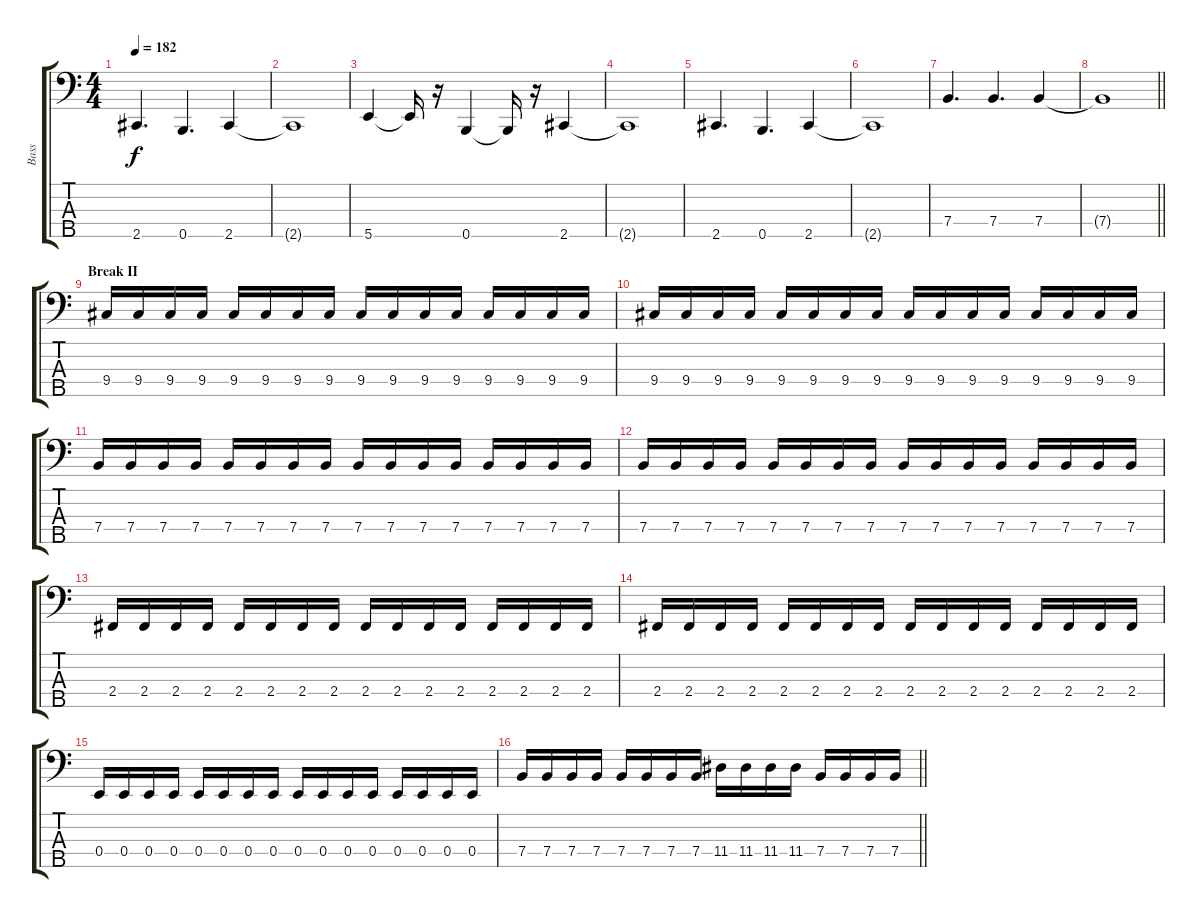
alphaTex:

\track ("Bass" "Bass") {instrument electricbassfinger}
\staff {score tabs}
\tuning (G2 D2 A1 E1 B0) {hide}
\ts (4 4)
\section ("" "")
\tempo 182
\clef f4
\ks c
2.5.4{d dy f} 0.5.4{d} 2.5.4 |
2.5{t}.1 |
5.5.4 5.5{t}.16 r.16 0.5.4 0.5{t}.16 r.16 2.5.4 |
2.5{t}.1 |
2.5.4{d} 0.5.4{d} 2.5.4 |
2.5{t}.1 |
7.4.4{d} 7.4.4{d} 7.4.4 |
\barLineRight lightlight
7.4{t}.1 |
\section ("" "Break II")
9.4.16 9.4.16 9.4.16 9.4.16 9.4.16 9.4.16 9.4.16 9.4.16 9.4.16 9.4.16 9.4.16 9.4.16 9.4.16 9.4.16 9.4.16 9.4.16 |
9.4.16 9.4.16 9.4.16 9.4.16 9.4.16 9.4.16 9.4.16 9.4.16 9.4.16 9.4.16 9.4.16 9.4.16 9.4.16 9.4.16 9.4.16 9.4.16 |
7.4.16 7.4.16 7.4.16 7.4.16 7.4.16 7.4.16 7.4.16 7.4.16 7.4.16 7.4.16 7.4.16 7.4.16 7.4.16 7.4.16 7.4.16 7.4.16 |
7.4.16 7.4.16 7.4.16 7.4.16 7.4.16 7.4.16 7.4.16 7.4.16 7.4.16 7.4.16 7.4.16 7.4.16 7.4.16 7.4.16 7.4.16 7.4.16 |
2.4.16 2.4.16 2.4.16 2.4.16 2.4.16 2.4.16 2.4.16 2.4.16 2.4.16 2.4.16 2.4.16 2.4.16 2.4.16 2.4.16 2.4.16 2.4.16 |
2.4.16 2.4.16 2.4.16 2.4.16 2.4.16 2.4.16 2.4.16 2.4.16 2.4.16 2.4.16 2.4.16 2.4.16 2.4.16 2.4.16 2.4.16 2.4.16 |
0.4.16 0.4.16 0.4.16 0.4.16 0.4.16 0.4.16 0.4.16 0.4.16 0.4.16 0.4.16 0.4.16 0.4.16 0.4.16 0.4.16 0.4.16 0.4.16 |
\barLineRight lightlight
7.4.16 7.4.16 7.4.16 7.4.16 7.4.16 7.4.16 7.4.16 7.4.16 11.4.16 11.4.16 11.4.16 11.4.16 7.4.16 7.4.16 7.4.16 7.4.16
